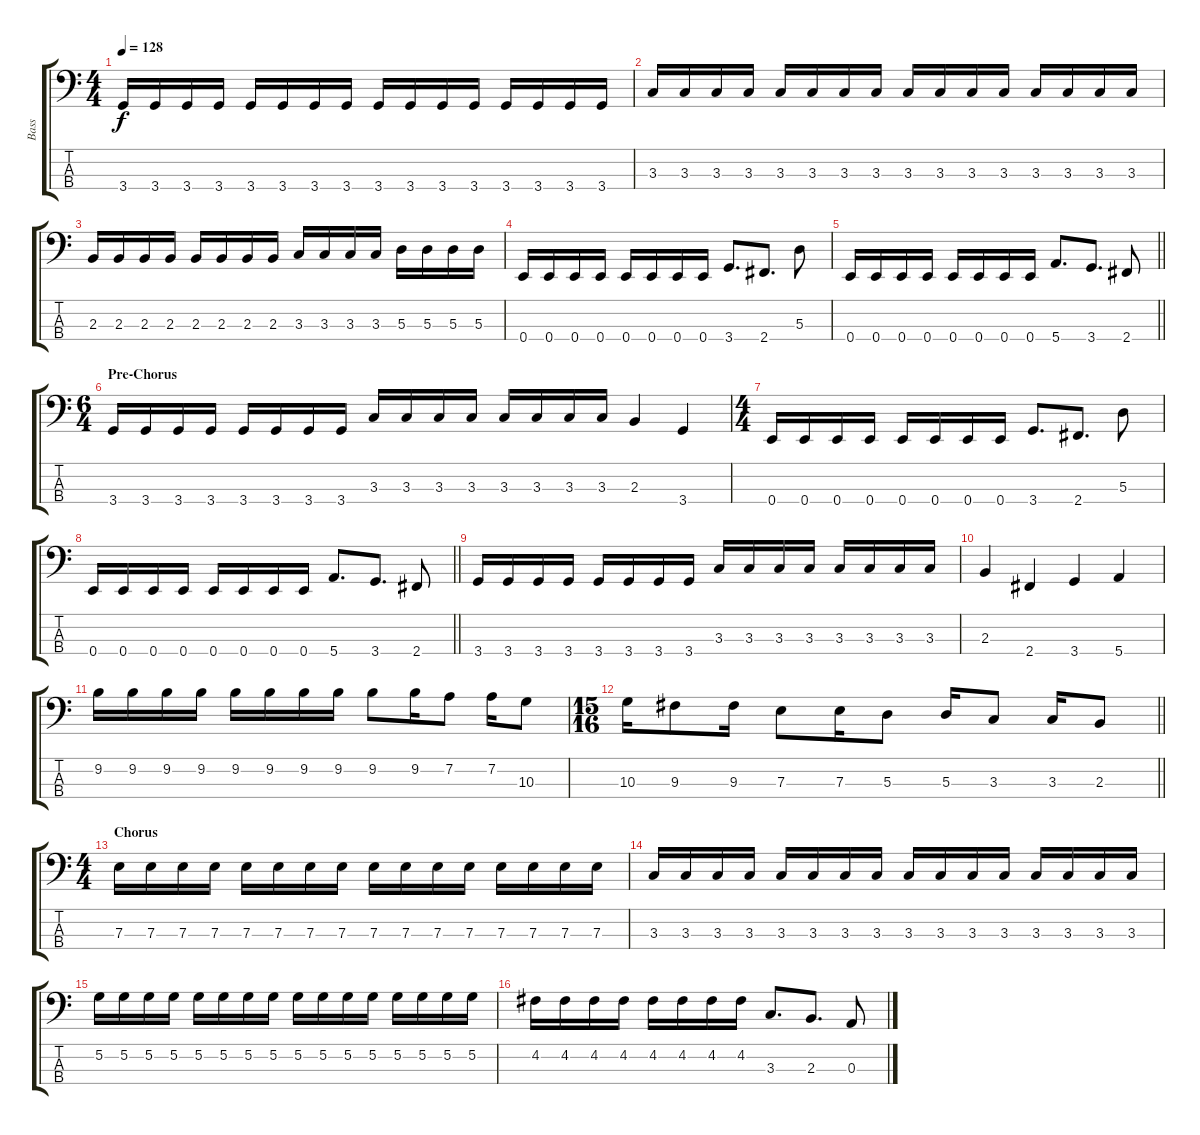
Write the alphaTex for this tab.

\track ("Bass" "Bass") {instrument electricbassfinger}
\staff {score tabs}
\tuning (G2 D2 A1 E1) {hide}
\ts (4 4)
\tempo 128
\clef f4
\ks c
3.4.16{dy f} 3.4.16 3.4.16 3.4.16 3.4.16 3.4.16 3.4.16 3.4.16 3.4.16 3.4.16 3.4.16 3.4.16 3.4.16 3.4.16 3.4.16 3.4.16 |
3.3.16 3.3.16 3.3.16 3.3.16 3.3.16 3.3.16 3.3.16 3.3.16 3.3.16 3.3.16 3.3.16 3.3.16 3.3.16 3.3.16 3.3.16 3.3.16 |
2.3.16 2.3.16 2.3.16 2.3.16 2.3.16 2.3.16 2.3.16 2.3.16 3.3.16 3.3.16 3.3.16 3.3.16 5.3.16 5.3.16 5.3.16 5.3.16 |
0.4.16 0.4.16 0.4.16 0.4.16 0.4.16 0.4.16 0.4.16 0.4.16 3.4.8{d} 2.4.8{d} 5.3.8 |
\barLineRight lightlight
0.4.16 0.4.16 0.4.16 0.4.16 0.4.16 0.4.16 0.4.16 0.4.16 5.4.8{d} 3.4.8{d} 2.4.8 |
\ts (6 4)
\section ("" "Pre-Chorus")
3.4.16 3.4.16 3.4.16 3.4.16 3.4.16 3.4.16 3.4.16 3.4.16 3.3.16 3.3.16 3.3.16 3.3.16 3.3.16 3.3.16 3.3.16 3.3.16 2.3.4 3.4.4 |
\ts (4 4)
0.4.16 0.4.16 0.4.16 0.4.16 0.4.16 0.4.16 0.4.16 0.4.16 3.4.8{d} 2.4.8{d} 5.3.8 |
\barLineRight lightlight
0.4.16 0.4.16 0.4.16 0.4.16 0.4.16 0.4.16 0.4.16 0.4.16 5.4.8{d} 3.4.8{d} 2.4.8 |
3.4.16 3.4.16 3.4.16 3.4.16 3.4.16 3.4.16 3.4.16 3.4.16 3.3.16 3.3.16 3.3.16 3.3.16 3.3.16 3.3.16 3.3.16 3.3.16 |
2.3.4 2.4.4 3.4.4 5.4.4 |
9.2.16 9.2.16 9.2.16 9.2.16 9.2.16 9.2.16 9.2.16 9.2.16 9.2.8 9.2.16 7.2.8 7.2.16 10.3.8 |
\ts (15 16)
\barLineRight lightlight
10.3.16 9.3.8 9.3.16 7.3.8 7.3.16 5.3.8 5.3.16 3.3.8 3.3.16 2.3.8 |
\ts (4 4)
\section ("" "Chorus")
7.3.16 7.3.16 7.3.16 7.3.16 7.3.16 7.3.16 7.3.16 7.3.16 7.3.16 7.3.16 7.3.16 7.3.16 7.3.16 7.3.16 7.3.16 7.3.16 |
3.3.16 3.3.16 3.3.16 3.3.16 3.3.16 3.3.16 3.3.16 3.3.16 3.3.16 3.3.16 3.3.16 3.3.16 3.3.16 3.3.16 3.3.16 3.3.16 |
5.2.16 5.2.16 5.2.16 5.2.16 5.2.16 5.2.16 5.2.16 5.2.16 5.2.16 5.2.16 5.2.16 5.2.16 5.2.16 5.2.16 5.2.16 5.2.16 |
4.2.16 4.2.16 4.2.16 4.2.16 4.2.16 4.2.16 4.2.16 4.2.16 3.3.8{d} 2.3.8{d} 0.3.8
